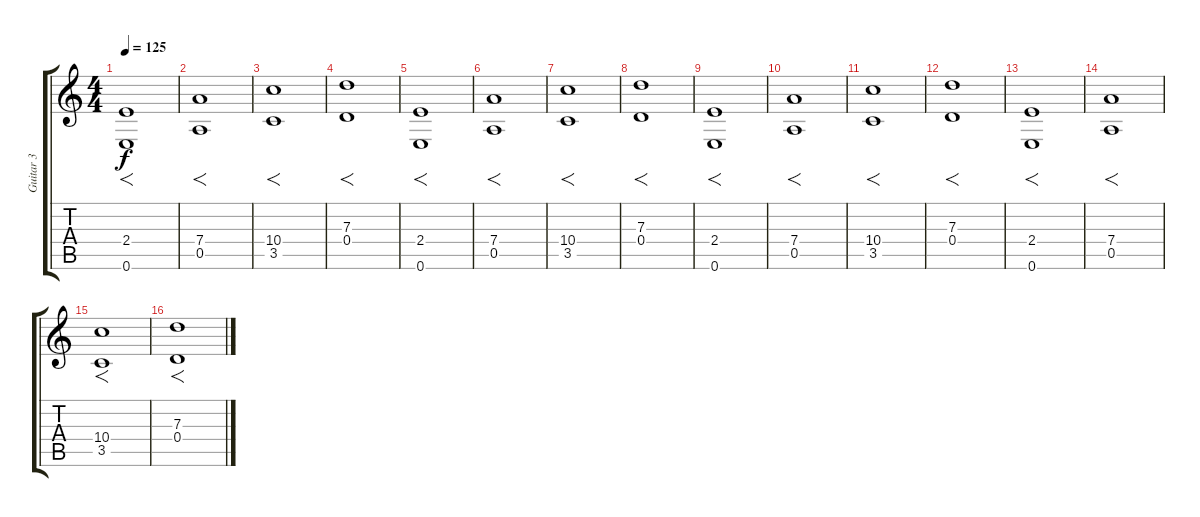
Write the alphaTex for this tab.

\track ("Guitar 3" "Guitar 3") {instrument electricguitarjazz}
\staff {score tabs}
\tuning (E4 B3 G3 D3 A2 E2) {hide}
\ts (4 4)
\tempo 125
\clef g2
\ks c
(2.4 0.6).1{f dy f volume 16 balance 16 instrument pad7halo} |
(7.4 0.5).1{f} |
(10.4 3.5).1{f} |
(7.3 0.4).1{f} |
(2.4 0.6).1{f instrument pad7halo} |
(7.4 0.5).1{f} |
(10.4 3.5).1{f} |
(7.3 0.4).1{f} |
(2.4 0.6).1{f instrument pad7halo} |
(7.4 0.5).1{f} |
(10.4 3.5).1{f} |
(7.3 0.4).1{f} |
(2.4 0.6).1{f instrument pad7halo} |
(7.4 0.5).1{f} |
(10.4 3.5).1{f} |
(7.3 0.4).1{f}
